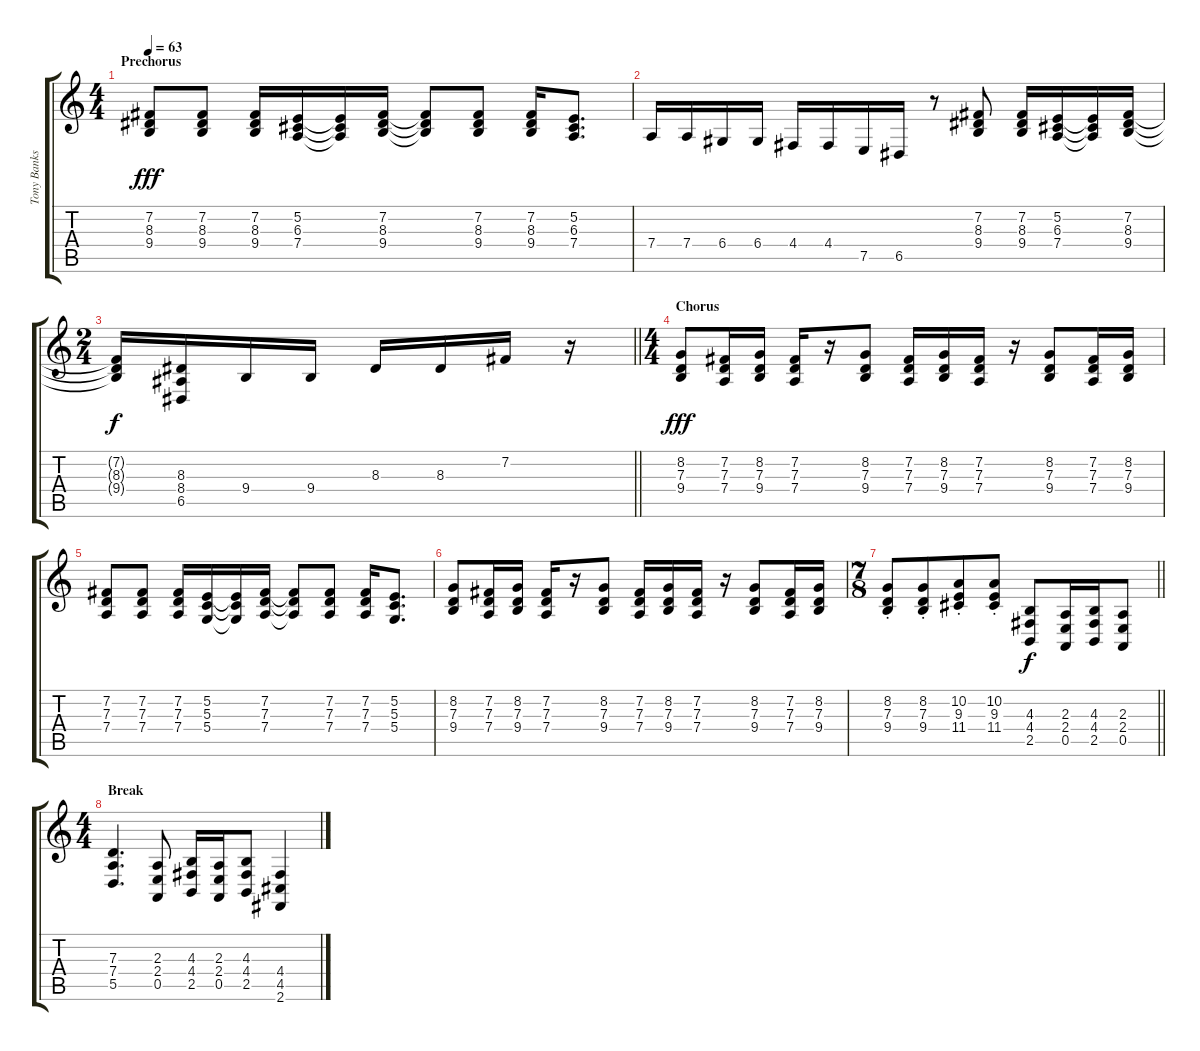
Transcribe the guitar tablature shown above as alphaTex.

\track ("Tony Banks (Synth 1)" "Tony Banks") {instrument lead5charang}
\staff {score tabs}
\tuning (E4 B3 G3 D3 A2 E2) {hide}
\ts (4 4)
\section ("" "Prechorus")
\tempo 63
\clef g2
\ks c
(7.2{t} 8.3{t} 9.4{t}).8{dy fff} (7.2 8.3 9.4).8 (7.2 8.3 9.4).16 (5.2 6.3 7.4).16 (5.2{t} 6.3{t} 7.4{t}).16 (7.2 8.3 9.4).16 (7.2{t} 8.3{t} 9.4{t}).8 (7.2 8.3 9.4).8 (7.2 8.3 9.4).16 (5.2 6.3 7.4).8{d} |
7.4.16 7.4.16 6.4.16 6.4.16 4.4.16 4.4.16 7.5.16 6.5.16 r.8 (7.2 8.3 9.4).8 (7.2 8.3 9.4).16 (5.2 6.3 7.4).16 (5.2{t} 6.3{t} 7.4{t}).16 (7.2 8.3 9.4).16 |
\ts (2 4)
\barLineRight lightlight
(7.2{t} 8.3{t} 9.4{t}).16{dy f} (8.3 8.4 6.5).16 9.4.16 9.4.16 8.3.16 8.3.16 7.2.16 r.16 |
\ts (4 4)
\section ("" "Chorus")
(8.2 7.3 9.4).8{dy fff} (7.2 7.3 7.4).16 (8.2 7.3 9.4).16 (7.2 7.3 7.4).16 r.16 (8.2 7.3 9.4).8 (7.2 7.3 7.4).16 (8.2 7.3 9.4).16 (7.2 7.3 7.4).16 r.16 (8.2 7.3 9.4).8 (7.2 7.3 7.4).16 (8.2 7.3 9.4).16 |
(7.2 7.3 7.4).8 (7.2 7.3 7.4).8 (7.2 7.3 7.4).16 (5.2 5.3 5.4).16 (5.2{t} 5.3{t} 5.4{t}).16 (7.2 7.3 7.4).16 (7.2{t} 7.3{t} 7.4{t}).8 (7.2 7.3 7.4).8 (7.2 7.3 7.4).16 (5.2 5.3 5.4).8{d} |
(8.2 7.3 9.4).8 (7.2 7.3 7.4).16 (8.2 7.3 9.4).16 (7.2 7.3 7.4).16 r.16 (8.2 7.3 9.4).8 (7.2 7.3 7.4).16 (8.2 7.3 9.4).16 (7.2 7.3 7.4).16 r.16 (8.2 7.3 9.4).8 (7.2 7.3 7.4).16 (8.2 7.3 9.4).16 |
\ts (7 8)
\barLineRight lightlight
(8.2{st} 7.3{st} 9.4{st}).8 (8.2{st} 7.3{st} 9.4{st}).8 (10.2{st} 9.3{st} 11.4{st}).8 (10.2{st} 9.3{st} 11.4{st}).8 (4.3 4.4 2.5).8{dy f} (2.3 2.4 0.5).16 (4.3 4.4 2.5).16 (2.3 2.4 0.5).8 |
\ts (4 4)
\section ("" "Break")
(7.3 7.4 5.5).4{d} (2.3 2.4 0.5).8 (4.3 4.4 2.5).16 (2.3 2.4 0.5).16 (4.3 4.4 2.5).8 (4.4 4.5 2.6).4
